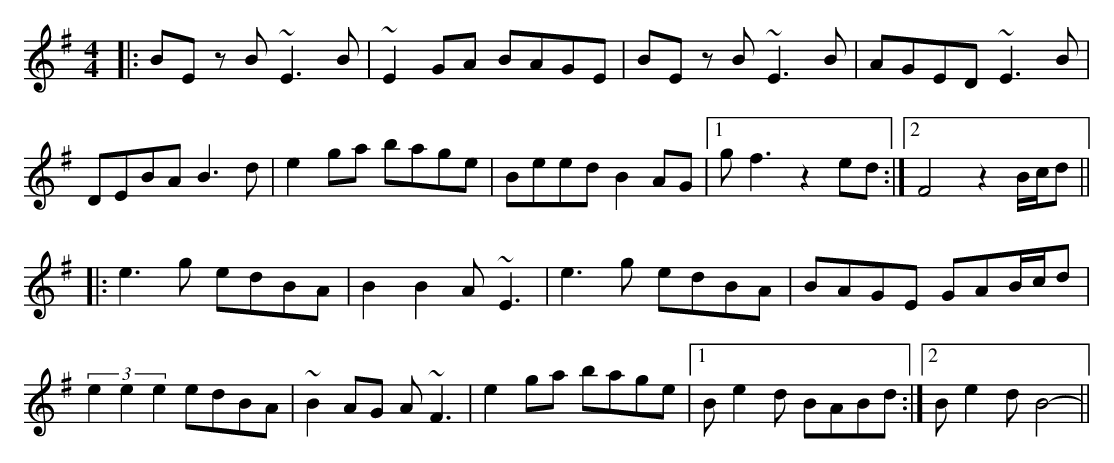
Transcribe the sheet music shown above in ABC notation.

X:1
M:4/4
K:Emin
|:BE z B ~E3 B|~E2 GA BAGE|BE z B ~E3 B|AGED ~E3 B|
DEBA B3 d|e2 ga bage|Beed B2 AG|1 g f3 z2 ed:|2 F4 z2 B/c/d||
|:e3 g edBA|B2 B2 A ~E3|e3 g edBA|BAGE GAB/c/d|
(3e2e2e2 edBA|~B2 AG A ~F3|e2 ga bage|1 B e2 d BABd:|2 B e2 d B4-||
